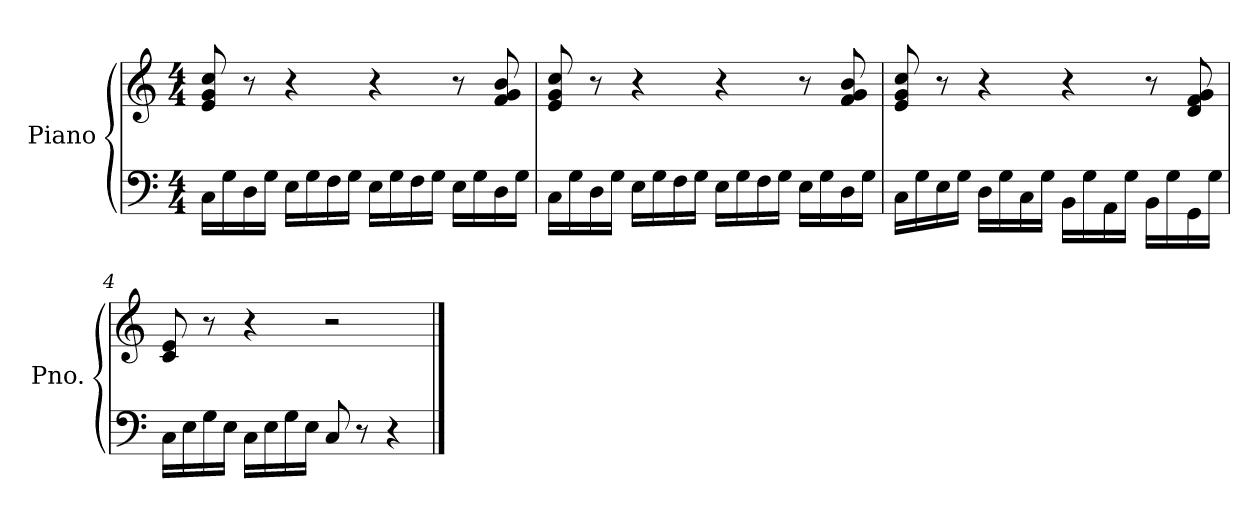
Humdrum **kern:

**kern	**kern
*part1	*part1
*staff2	*staff1
*I"Piano	*
*I'Pno.	*
*clefF4	*clefG2
*k[]	*k[]
*M4/4	*M4/4
=1	=1
16C<\LL	8e/ 8g/ 8cc/
16G<\	.
16D<\	8r
16G\JJ	.
16E\LL	4r
16G\	.
16F\	.
16G\JJ	.
16E\LL	4r
16G\	.
16F\	.
16G\JJ	.
16E\LL	8r
16G\	.
16D\	8f/ 8g/ 8b/
16G\JJ	.
=2	=2
16C\LL	8e/ 8g/ 8cc/
16G\	.
16D\	8r
16G\JJ	.
16E\LL	4r
16G\	.
16F\	.
16G\JJ	.
16E\LL	4r
16G\	.
16F\	.
16G\JJ	.
16E\LL	8r
16G\	.
16D\	8f/ 8g/ 8b/
16G\JJ	.
!!LO:LB:g=z
=3	=3
16C\LL	8e/ 8g/ 8cc/
16G\	.
16E<\	8r
16G\JJ	.
16D<\LL	4r
16G\	.
16C<\	.
16G\JJ	.
16BB<\LL	4r
16G\	.
16AA<\	.
16G\JJ	.
16BB<\LL	8r
16G\	.
16GG<\	8d/ 8f/ 8g/
16G\JJ	.
=4	=4
16C<\LL	8c/ 8e/
16E<\	.
16G\	8r
16E\JJ	.
16C\LL	4r
16E\	.
16G\	.
16E\JJ	.
8C/	2r
8r	.
4r	.
==	==
*-	*-
